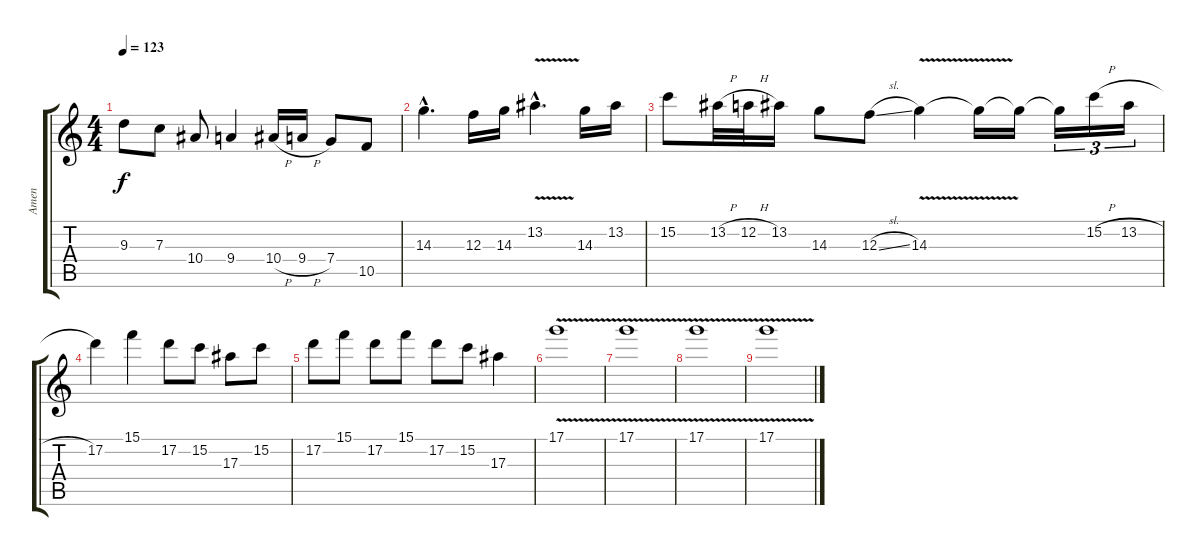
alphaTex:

\track ("Amen" "Amen") {instrument distortionguitar}
\staff {score tabs}
\tuning (D4 A3 F3 C3 G2 D2) {hide}
\ts (4 4)
\tempo 123
\clef g2
\ks c
9.3.8{dy f} 7.3.8 10.4.8 9.4.4 10.4{h}.16 9.4{h}.16 7.4.8 10.5.8 |
14.3{hac}.4{d} 12.3.16 14.3.16 13.2{v hac}.4{d} 14.3.16 13.2.16 |
15.2.8 13.2{h}.32 12.2{h}.32 13.2.16 14.3.8 12.3{sl}.8 14.3{v}.4 14.3{t}.16 14.3{t}.16 14.3{t}.16{tu (3 2)} 15.2{h}.16{tu (3 2)} 13.2{h}.16{tu (3 2)} |
17.2.4 15.1.4 17.2.8 15.2.8 17.3.8 15.2.8 |
17.2.8 15.1.8 17.2.8 15.1.8 17.2.8 15.2.8 17.3.4 |
17.1{v}.1 |
17.1{v}.1 |
17.1{v}.1 |
17.1{v}.1
